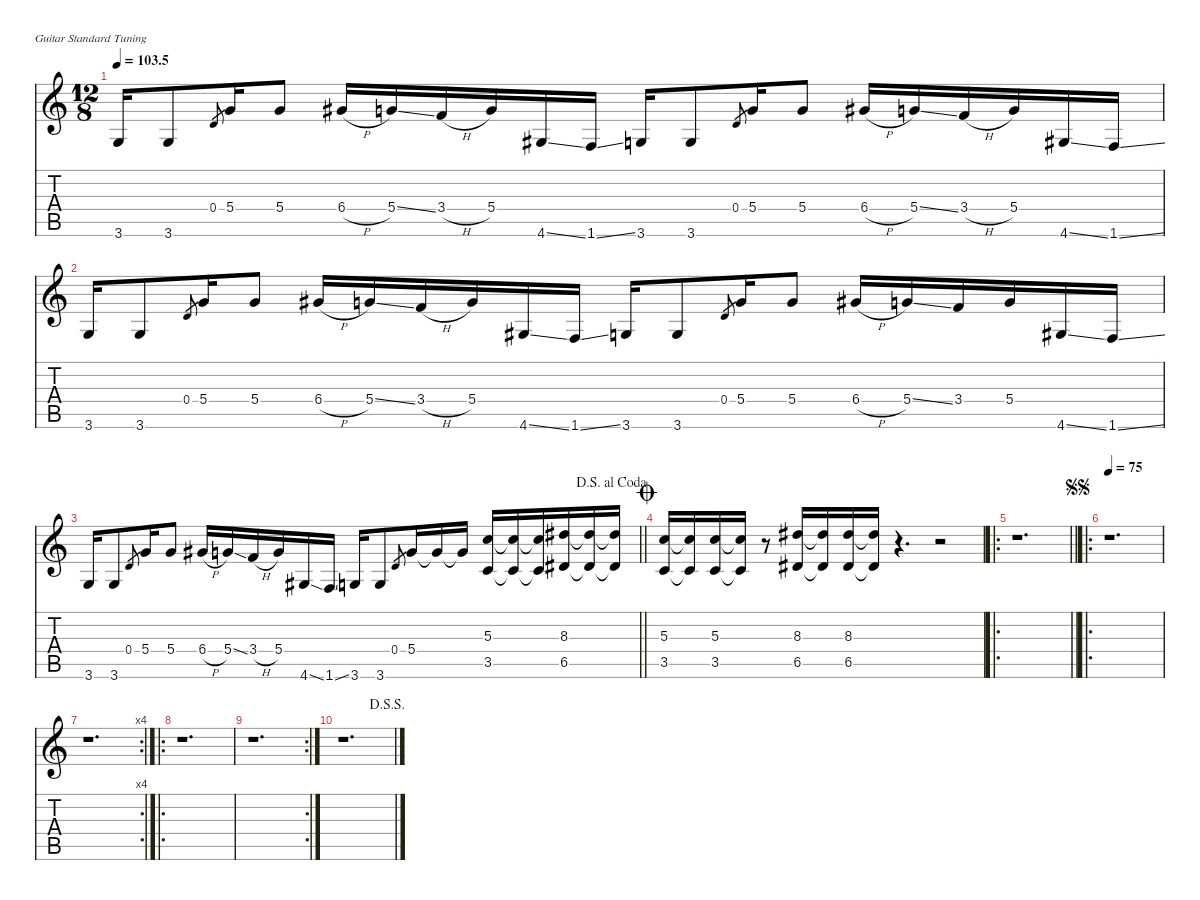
\defaultSystemsLayout 4
\hideDynamics
\bracketExtendMode nobrackets
\singleTrackTrackNamePolicy hidden
\multiTrackTrackNamePolicy hidden
\firstSystemTrackNameMode fullname
\firstSystemTrackNameOrientation horizontal
\otherSystemsTrackNameOrientation horizontal
\track ("Clean Guitar" "jz.guit.") {defaultSystemsLayout 4 instrument electricguitarjazz}
\staff {score tabs}
\tuning (E4 B3 G3 D3 A2 E2)
\ts (12 8)
\tempo
103.5
\accidentals auto
\clef g2
\ottava regular
\simile none
\ks c
3.6.16{dy f beam Up} 3.6.8{beam Up} 0.4.8{gr dy ff beam Up} 5.4.16{dy fff beam Up} 5.4.8{beam Up} 6.4{h acc #}.16{beam Up} 5.4{ss}.16{beam Up} 3.4{h}.16{beam Up} 5.4.16{beam Up} 4.6{ss acc #}.16{dy mf beam Up} 1.6{ss}.16{beam Up} 3.6.16{beam Up} 3.6.8{dy f beam Up} 0.4.8{gr dy ff beam Up} 5.4.16{dy fff beam Up} 5.4.8{beam Up} 6.4{h acc #}.16{beam Up} 5.4{ss}.16{beam Up} 3.4{h}.16{beam Up} 5.4.16{beam Up} 4.6{ss acc #}.16{dy mf beam Up} 1.6{ss}.16{beam Up} |
3.6.16{beam Up} 3.6.8{dy f beam Up} 0.4.8{gr dy ff beam Up} 5.4.16{dy fff beam Up} 5.4.8{beam Up} 6.4{h acc #}.16{beam Up} 5.4{ss}.16{beam Up} 3.4{h}.16{beam Up} 5.4.16{beam Up} 4.6{ss acc #}.16{dy mf beam Up} 1.6{ss}.16{beam Up} 3.6.16{beam Up} 3.6.8{dy f beam Up} 0.4.8{gr dy ff beam Up} 5.4.16{dy fff beam Up} 5.4.8{beam Up} 6.4{h acc #}.16{beam Up} 5.4{ss}.16{beam Up} 3.4.16{beam Up} 5.4.16{beam Up} 4.6{ss acc #}.16{dy f beam Up} 1.6{ss}.16{beam Up} |
\jump dalsegnoalcoda
\barLineRight lightlight
3.6.16{beam Up} 3.6.8{beam Up} 0.4.8{gr dy ff beam Up} 5.4.16{dy fff beam Up} 5.4.8{beam Up} 6.4{h acc #}.16{beam Up} 5.4{ss}.16{beam Up} 3.4{h}.16{beam Up} 5.4.16{beam Up} 4.6{ss acc #}.16{dy mf beam Up} 1.6{ss}.16{beam Up} 3.6.16{beam Up} 3.6.8{dy f beam Up} 0.4.8{gr dy ff beam Up} 5.4.16{dy fff beam Up} 5.4{t}.16{dy mf beam Up} 5.4{t}.16{dy f beam Up} (5.3 3.5).16{dy mf beam Up} (5.3{t} 3.5{t}).16{beam Up} (5.3{t} 3.5{t}).16{dy f beam Up} (8.3{acc #} 6.5{acc #}).16{dy mf beam Up} (8.3{t acc #} 6.5{t acc #}).16{beam Up} (8.3{t acc #} 6.5{t acc #}).16{dy f beam Up} |
\jump coda
(5.3 3.5).16{beam Up} (5.3{t} 3.5{t}).16{beam Up} (5.3 3.5).16{beam Up} (5.3{t} 3.5{t}).16{beam Up} r.8{beam Up} (8.3{acc #} 6.5{acc #}).16{beam Up} (8.3{t acc #} 6.5{t acc #}).16{beam Up} (8.3{acc #} 6.5{acc #}).16{beam Up} (8.3{t acc #} 6.5{t acc #}).16{beam Up} r.4{d beam Up} r.2{beam Up} |
\ro
\barLineRight lightlight
r.1{d beam Down} |
\ro
\jump segnosegno
\tempo 75
r.1{d beam Down} |
\rc 4
r.1{d beam Down} |
\ro
r.1{d beam Down} |
\rc 2
r.1{d beam Down} |
\jump dalsegnosegno
r.1{d beam Down}
